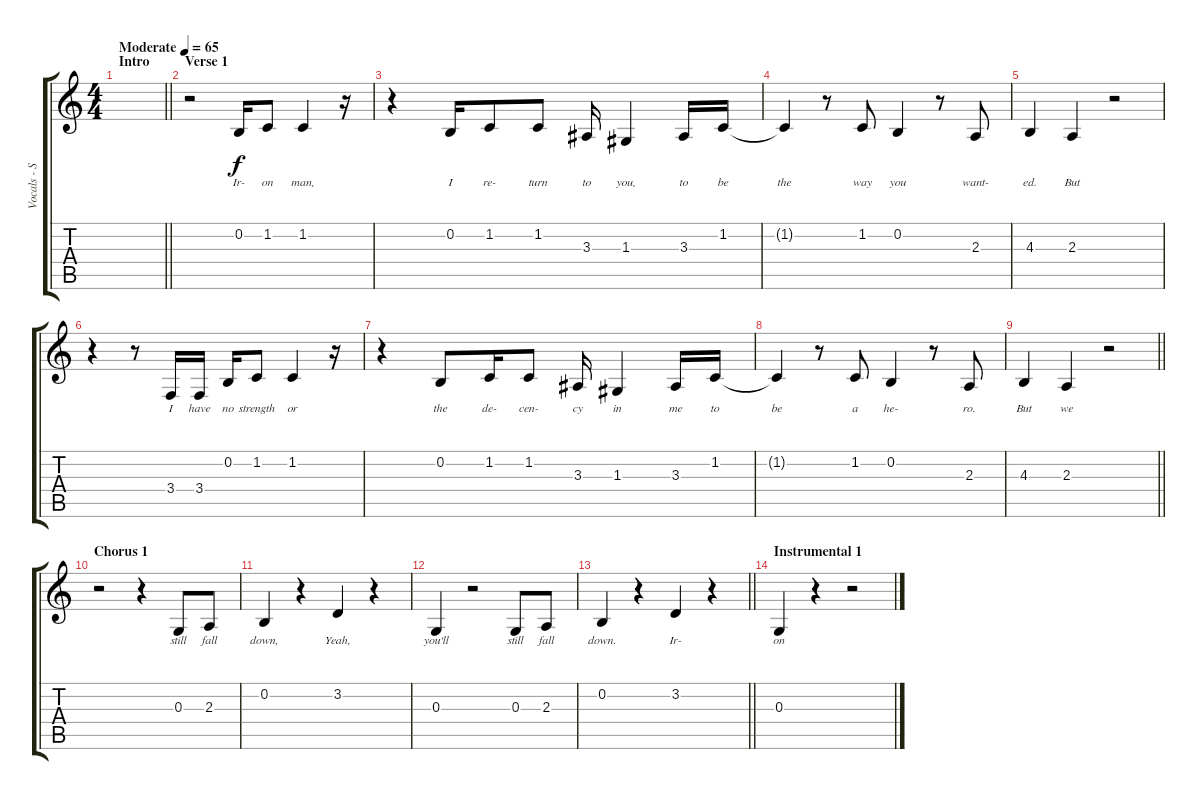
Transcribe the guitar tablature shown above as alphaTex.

\track ("Vocals - Simon Neil" "Vocals - S") {instrument altosax}
\staff {score tabs}
\tuning (E4 B3 G3 D3 A2 E2) {hide}
\ts (4 4)
\section ("" "Intro")
\tempo (65 "Moderate")
\clef g2
\barLineRight lightlight
\ks c
|
\section ("" "Verse 1")
r.2 0.2.16{lyrics (0 "Ir-") lyrics (1 "") lyrics (2 "") lyrics (3 "") lyrics (4 "")} 1.2.8{lyrics (0 "on") lyrics (1 "") lyrics (2 "") lyrics (3 "") lyrics (4 "")} 1.2.4{lyrics (0 "man,") lyrics (1 "") lyrics (2 "") lyrics (3 "") lyrics (4 "")} r.16 |
r.4 0.2.16{lyrics (0 "I") lyrics (1 "") lyrics (2 "") lyrics (3 "") lyrics (4 "")} 1.2.8{lyrics (0 "re-") lyrics (1 "") lyrics (2 "") lyrics (3 "") lyrics (4 "")} 1.2.8{lyrics (0 "turn") lyrics (1 "") lyrics (2 "") lyrics (3 "") lyrics (4 "")} 3.3.16{lyrics (0 "to") lyrics (1 "") lyrics (2 "") lyrics (3 "") lyrics (4 "")} 1.3.4{lyrics (0 "you,") lyrics (1 "") lyrics (2 "") lyrics (3 "") lyrics (4 "")} 3.3.16{lyrics (0 "to") lyrics (1 "") lyrics (2 "") lyrics (3 "") lyrics (4 "")} 1.2.16{lyrics (0 "be") lyrics (1 "") lyrics (2 "") lyrics (3 "") lyrics (4 "")} |
1.2{t}.4{lyrics (0 "the") lyrics (1 "") lyrics (2 "") lyrics (3 "") lyrics (4 "")} r.8 1.2.8{lyrics (0 "way") lyrics (1 "") lyrics (2 "") lyrics (3 "") lyrics (4 "")} 0.2.4{lyrics (0 "you") lyrics (1 "") lyrics (2 "") lyrics (3 "") lyrics (4 "")} r.8 2.3.8{lyrics (0 "want-") lyrics (1 "") lyrics (2 "") lyrics (3 "") lyrics (4 "")} |
4.3.4{lyrics (0 "ed.") lyrics (1 "") lyrics (2 "") lyrics (3 "") lyrics (4 "")} 2.3.4{lyrics (0 "But") lyrics (1 "") lyrics (2 "") lyrics (3 "") lyrics (4 "")} r.2 |
r.4 r.8 3.4.16{lyrics (0 "I") lyrics (1 "") lyrics (2 "") lyrics (3 "") lyrics (4 "")} 3.4.16{lyrics (0 "have") lyrics (1 "") lyrics (2 "") lyrics (3 "") lyrics (4 "")} 0.2.16{lyrics (0 "no") lyrics (1 "") lyrics (2 "") lyrics (3 "") lyrics (4 "")} 1.2.8{lyrics (0 "strength") lyrics (1 "") lyrics (2 "") lyrics (3 "") lyrics (4 "")} 1.2.4{lyrics (0 "or") lyrics (1 "") lyrics (2 "") lyrics (3 "") lyrics (4 "")} r.16 |
r.4 0.2.8{lyrics (0 "the") lyrics (1 "") lyrics (2 "") lyrics (3 "") lyrics (4 "")} 1.2.16{lyrics (0 "de-") lyrics (1 "") lyrics (2 "") lyrics (3 "") lyrics (4 "")} 1.2.8{lyrics (0 "cen-") lyrics (1 "") lyrics (2 "") lyrics (3 "") lyrics (4 "")} 3.3.16{lyrics (0 "cy") lyrics (1 "") lyrics (2 "") lyrics (3 "") lyrics (4 "")} 1.3.4{lyrics (0 "in") lyrics (1 "") lyrics (2 "") lyrics (3 "") lyrics (4 "")} 3.3.16{lyrics (0 "me") lyrics (1 "") lyrics (2 "") lyrics (3 "") lyrics (4 "")} 1.2.16{lyrics (0 "to") lyrics (1 "") lyrics (2 "") lyrics (3 "") lyrics (4 "")} |
1.2{t}.4{lyrics (0 "be") lyrics (1 "") lyrics (2 "") lyrics (3 "") lyrics (4 "")} r.8 1.2.8{lyrics (0 "a") lyrics (1 "") lyrics (2 "") lyrics (3 "") lyrics (4 "")} 0.2.4{lyrics (0 "he-") lyrics (1 "") lyrics (2 "") lyrics (3 "") lyrics (4 "")} r.8 2.3.8{lyrics (0 "ro.") lyrics (1 "") lyrics (2 "") lyrics (3 "") lyrics (4 "")} |
\barLineRight lightlight
4.3.4{lyrics (0 "But") lyrics (1 "") lyrics (2 "") lyrics (3 "") lyrics (4 "")} 2.3.4{lyrics (0 "we") lyrics (1 "") lyrics (2 "") lyrics (3 "") lyrics (4 "")} r.2 |
\section ("" "Chorus 1")
r.2 r.4 0.3.8{lyrics (0 "still") lyrics (1 "") lyrics (2 "") lyrics (3 "") lyrics (4 "")} 2.3.8{lyrics (0 "fall") lyrics (1 "") lyrics (2 "") lyrics (3 "") lyrics (4 "")} |
0.2.4{lyrics (0 "down,") lyrics (1 "") lyrics (2 "") lyrics (3 "") lyrics (4 "")} r.4 3.2.4{lyrics (0 "Yeah,") lyrics (1 "") lyrics (2 "") lyrics (3 "") lyrics (4 "")} r.4 |
0.3.4{lyrics (0 "you'll") lyrics (1 "") lyrics (2 "") lyrics (3 "") lyrics (4 "")} r.2 0.3.8{lyrics (0 "still") lyrics (1 "") lyrics (2 "") lyrics (3 "") lyrics (4 "")} 2.3.8{lyrics (0 "fall") lyrics (1 "") lyrics (2 "") lyrics (3 "") lyrics (4 "")} |
\barLineRight lightlight
0.2.4{lyrics (0 "down.") lyrics (1 "") lyrics (2 "") lyrics (3 "") lyrics (4 "")} r.4 3.2.4{lyrics (0 "Ir-") lyrics (1 "") lyrics (2 "") lyrics (3 "") lyrics (4 "")} r.4 |
\section ("" "Instrumental 1")
0.3.4{lyrics (0 "on") lyrics (1 "") lyrics (2 "") lyrics (3 "") lyrics (4 "")} r.4 r.2
